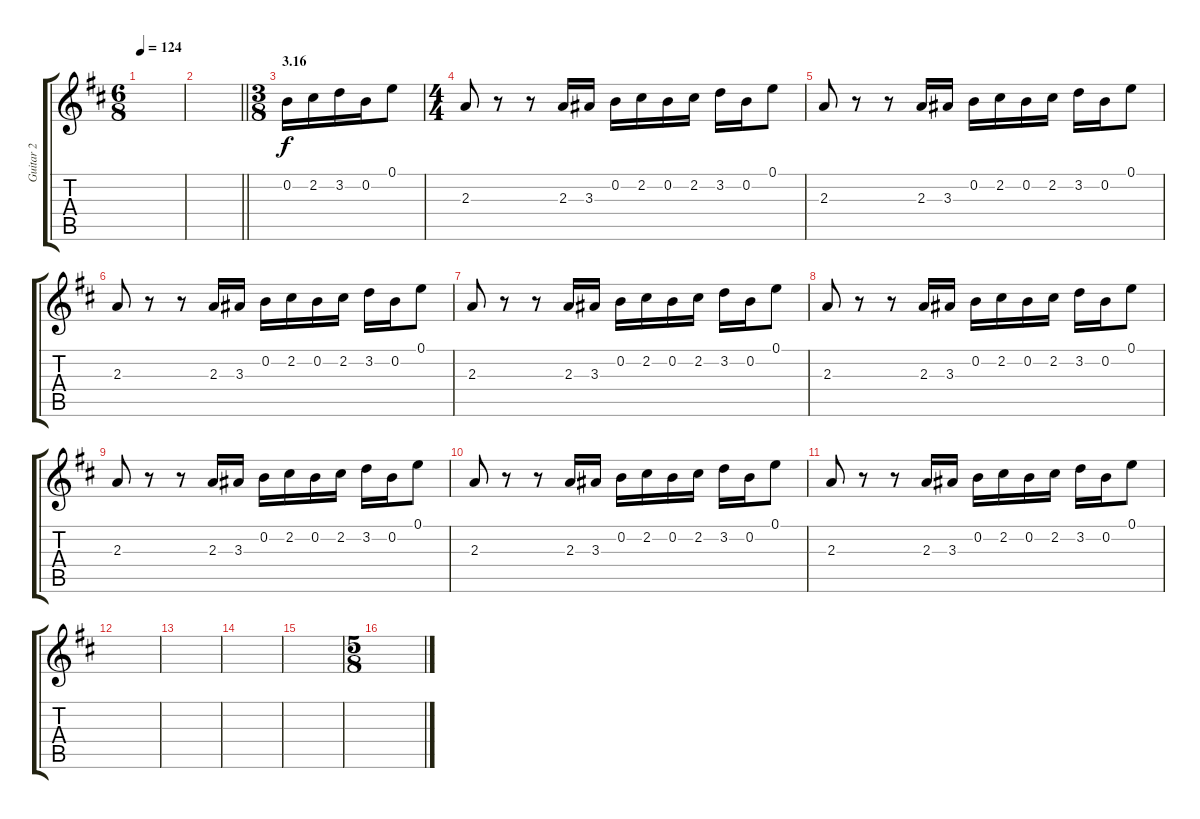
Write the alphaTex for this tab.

\track ("Guitar 2" "Guitar 2") {instrument overdrivenguitar}
\staff {score tabs}
\tuning (E4 B3 G3 D3 A2 E2) {hide}
\ts (6 8)
\tempo 124
\clef g2
\ks d
|
\barLineRight lightlight
|
\ts (3 8)
\section ("" "3.16")
0.2.16 2.2.16 3.2.16 0.2.16 0.1.8 |
\ts (4 4)
2.3.8 r.8 r.8 2.3.16 3.3.16 0.2.16 2.2.16 0.2.16 2.2.16 3.2.16 0.2.16 0.1.8 |
2.3.8 r.8 r.8 2.3.16 3.3.16 0.2.16 2.2.16 0.2.16 2.2.16 3.2.16 0.2.16 0.1.8 |
2.3.8 r.8 r.8 2.3.16 3.3.16 0.2.16 2.2.16 0.2.16 2.2.16 3.2.16 0.2.16 0.1.8 |
2.3.8 r.8 r.8 2.3.16 3.3.16 0.2.16 2.2.16 0.2.16 2.2.16 3.2.16 0.2.16 0.1.8 |
2.3.8 r.8 r.8 2.3.16 3.3.16 0.2.16 2.2.16 0.2.16 2.2.16 3.2.16 0.2.16 0.1.8 |
2.3.8 r.8 r.8 2.3.16 3.3.16 0.2.16 2.2.16 0.2.16 2.2.16 3.2.16 0.2.16 0.1.8 |
2.3.8 r.8 r.8 2.3.16 3.3.16 0.2.16 2.2.16 0.2.16 2.2.16 3.2.16 0.2.16 0.1.8 |
2.3.8 r.8 r.8 2.3.16 3.3.16 0.2.16 2.2.16 0.2.16 2.2.16 3.2.16 0.2.16 0.1.8 |
|
|
|
|
\ts (5 8)
